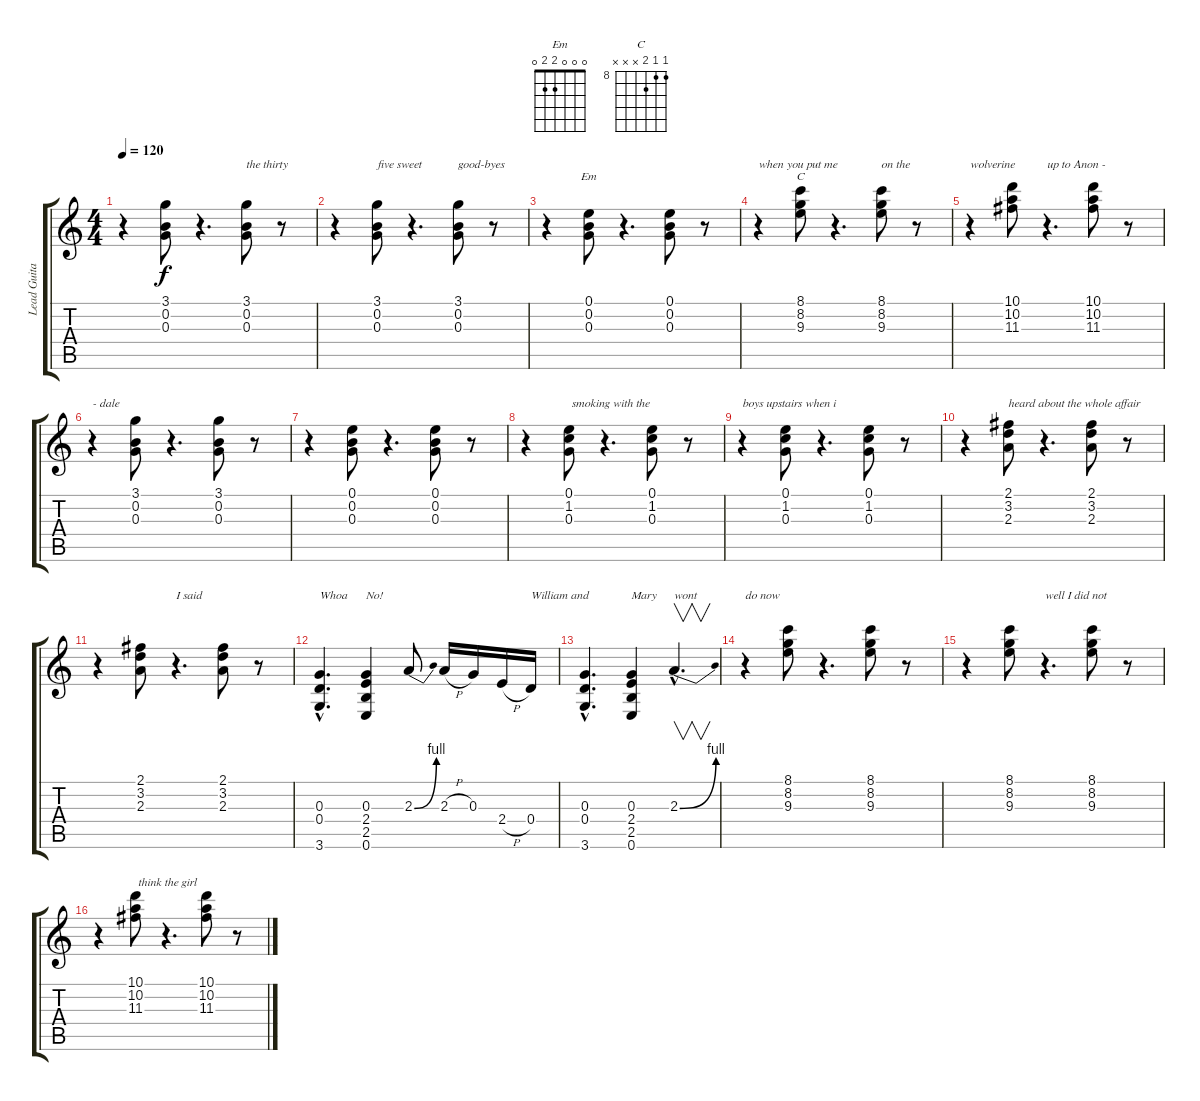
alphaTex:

\track ("Lead Guitar" "Lead Guita") {instrument overdrivenguitar}
\staff {score tabs}
\tuning (E4 B3 G3 D3 A2 E2) {hide}
\chord ("Em" 0 0 0 2 2 0)
\chord ("C" 8 8 9 x x x) {firstfret 8}
\ts (4 4)
\tempo 120
\clef g2
\ks c
r.4{dy f} (3.1 0.2 0.3).8 r.4{d} (3.1 0.2 0.3).8{txt "the thirty"} r.8 |
r.4 (3.1 0.2 0.3).8{txt "five sweet"} r.4{d} (3.1 0.2 0.3).8{txt "good-byes"} r.8 |
r.4 (0.1 0.2 0.3).8{ch "Em"} r.4{d} (0.1 0.2 0.3).8 r.8 |
r.4{txt "when you put me"} (8.1 8.2 9.3).8{ch "C"} r.4{d} (8.1 8.2 9.3).8{txt "on the"} r.8 |
r.4{txt "wolverine"} (10.1 10.2 11.3).8 r.4{d txt "up to Anon -"} (10.1 10.2 11.3).8 r.8 |
r.4{txt "- dale"} (3.1 0.2 0.3).8 r.4{d} (3.1 0.2 0.3).8 r.8 |
r.4 (0.1 0.2 0.3).8 r.4{d} (0.1 0.2 0.3).8 r.8 |
r.4 (0.1 1.2 0.3).8{txt " smoking with the"} r.4{d} (0.1 1.2 0.3).8 r.8 |
r.4{txt "boys upstairs when i"} (0.1 1.2 0.3).8 r.4{d} (0.1 1.2 0.3).8 r.8 |
r.4 (2.1 3.2 2.3).8{txt "heard about the whole affair"} r.4{d} (2.1 3.2 2.3).8 r.8 |
r.4 (2.1 3.2 2.3).8 r.4{d txt "I said"} (2.1 3.2 2.3).8 r.8 |
(0.3{hac} 0.4{hac} 3.6{hac}).4{d txt "Whoa"} (0.3 2.4 2.5 0.6).4{txt "No!"} 2.3{be (bend 0 0 60 4)}.8 2.3{h}.16 0.3.16 2.4{h}.16 0.4.16{txt "William and"} |
(0.3{hac} 0.4{hac} 3.6{hac}).4{d} (0.3 2.4 2.5 0.6).4{txt "Mary"} 2.3{be (bend 0 0 60 4) hac}.4{v d txt "wont "} |
r.4{txt "do now"} (8.1 8.2 9.3).8 r.4{d} (8.1 8.2 9.3).8 r.8 |
r.4 (8.1 8.2 9.3).8 r.4{d txt "well I did not"} (8.1 8.2 9.3).8 r.8 |
r.4 (10.1 10.2 11.3).8{txt " think the girl"} r.4{d} (10.1 10.2 11.3).8 r.8
